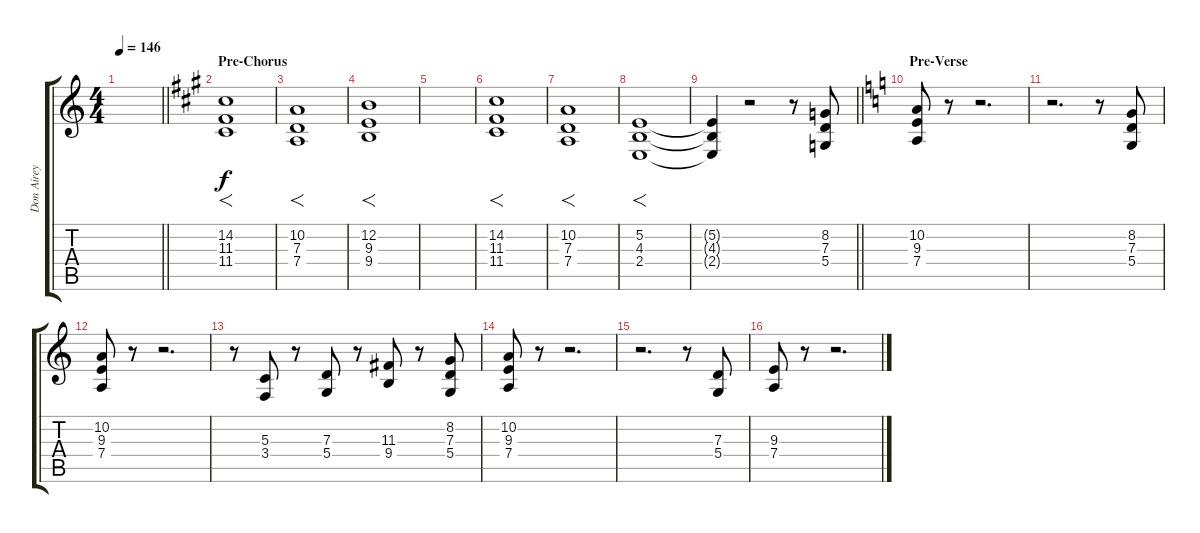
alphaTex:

\track ("Don Airey Keyboards" "Don Airey ") {instrument pad8sweep}
\staff {score tabs}
\tuning (E4 B3 G3 D3 A2 E2) {hide}
\ts (4 4)
\tempo 146
\clef g2
\barLineRight lightlight
\ks c
|
\section ("" "Pre-Chorus")
\ks f#minor
(14.2 11.3 11.4).1{f} |
(10.2 7.3 7.4).1{f} |
(12.2 9.3 9.4).1{f} |
|
(14.2 11.3 11.4).1{f} |
(10.2 7.3 7.4).1{f} |
(5.2 4.3 2.4).1{f} |
\barLineRight lightlight
(5.2{t} 4.3{t} 2.4{t}).4 r.2 r.8 (8.2 7.3 5.4).8 |
\section ("" "Pre-Verse")
\ks aminor
(10.2 9.3 7.4).8 r.8 r.2{d} |
r.2{d} r.8 (8.2 7.3 5.4).8 |
(10.2 9.3 7.4).8 r.8 r.2{d} |
r.8 (5.3 3.4).8 r.8 (7.3 5.4).8 r.8 (11.3 9.4).8 r.8 (8.2 7.3 5.4).8 |
(10.2 9.3 7.4).8 r.8 r.2{d} |
r.2{d} r.8 (7.3 5.4).8 |
(9.3 7.4).8 r.8 r.2{d}
